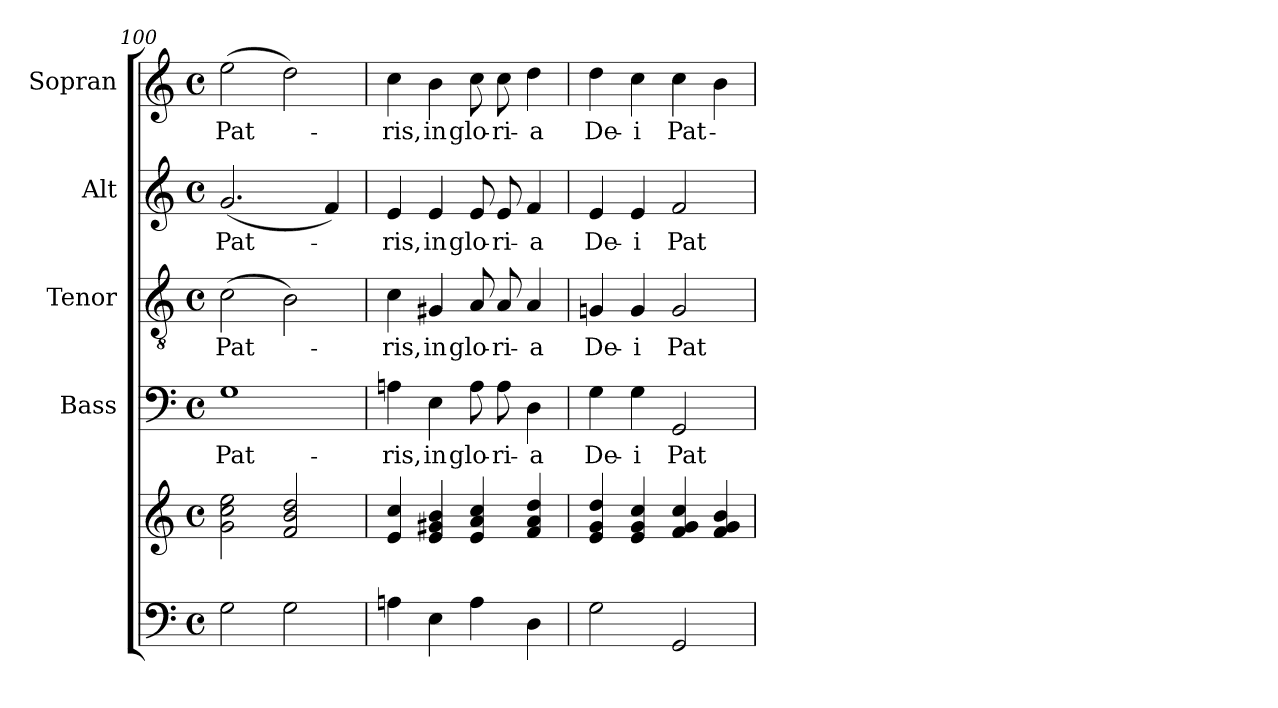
**kern	**kern	**kern	**text	**kern	**text	**kern	**text	**kern	**text
*part5	*part5	*part4	*part4	*part3	*part3	*part2	*part2	*part1	*part1
*staff6	*staff5	*staff4	*staff4	*staff3	*staff3	*staff2	*staff2	*staff1	*staff1
*	*	*I"Bass	*	*I"Tenor	*	*I"Alt	*	*I"Sopran	*
*	*	*I'B.	*	*I'T.	*	*I'A.	*	*I'S.	*
!!LO:PB:g=z
*clefF4	*clefG2	*clefF4	*	*clefGv2	*	*clefG2	*	*clefG2	*
*k[]	*k[]	*k[]	*	*k[]	*	*k[]	*	*k[]	*
*C:	*C:	*C:	*	*C:	*	*C:	*	*C:	*
*M4/4	*M4/4	*M4/4	*	*M4/4	*	*M4/4	*	*M4/4	*
*met(c)	*met(c)	*met(c)	*	*met(c)	*	*met(c)	*	*met(c)	*
=100	=100	=100	=100	=100	=100	=100	=100	=100	=100
!	!	!	!LO:LY:b	!	!LO:LY:b	!	!LO:LY:b	!	!LO:LY:b
2G\	2g\ 2cc\ 2ee\	1G	Pat-	(>2c\	Pat-	(<2.g/	Pat-	(>2ee\	Pat-
2G\	2f/ 2b/ 2dd/	.	.	2B\)	.	.	.	2dd\)	.
.	.	.	.	.	.	4f/)	.	.	.
=101	=101	=101	=101	=101	=101	=101	=101	=101	=101
!	!	!	!LO:LY:b	!	!LO:LY:b	!	!LO:LY:b	!	!LO:LY:b
4An\	4e/ 4cc/	4An\	-ris,	4c\	-ris,	4e/	-ris,	4cc\	-ris,
!	!	!	!LO:LY:b	!	!LO:LY:b	!	!LO:LY:b	!	!LO:LY:b
4E\	4e/ 4g#X/ 4b/	4E\	in	4G#X/	in	4e/	in	4b\	in
!	!	!	!LO:LY:b	!	!LO:LY:b	!	!LO:LY:b	!	!LO:LY:b
4A\	4e/ 4a/ 4cc/	8A\	glo-	8A/	glo-	8e/	glo-	8cc\	glo-
!	!	!	!LO:LY:b	!	!LO:LY:b	!	!LO:LY:b	!	!LO:LY:b
.	.	8A\	-ri-	8A/	-ri-	8e/	-ri-	8cc\	-ri-
!	!	!	!LO:LY:b	!	!LO:LY:b	!	!LO:LY:b	!	!LO:LY:b
4D\	4f/ 4a/ 4dd/	4D\	-a	4A/	-a	4f/	-a	4dd\	-a
=102	=102	=102	=102	=102	=102	=102	=102	=102	=102
!	!	!	!LO:LY:b	!	!LO:LY:b	!	!LO:LY:b	!	!LO:LY:b
2G\	4e/ 4g/ 4dd/	4G\	De-	4Gn/	De-	4e/	De-	4dd\	De-
!	!	!	!LO:LY:b	!	!LO:LY:b	!	!LO:LY:b	!	!LO:LY:b
.	4e/ 4g/ 4cc/	4G\	-i	4G/	-i	4e/	-i	4cc\	-i
!	!	!	!LO:LY:b	!	!LO:LY:b	!	!LO:LY:b	!	!LO:LY:b
2GG/	4f/ 4g/ 4cc/	2GG/	Pat-	2G/	Pat-	2f/	Pat-	4cc\	Pat-
.	4f/ 4g/ 4b/	.	.	.	.	.	.	4b\	.
=	=	=	=	=	=	=	=	=	=
*-	*-	*-	*-	*-	*-	*-	*-	*-	*-
